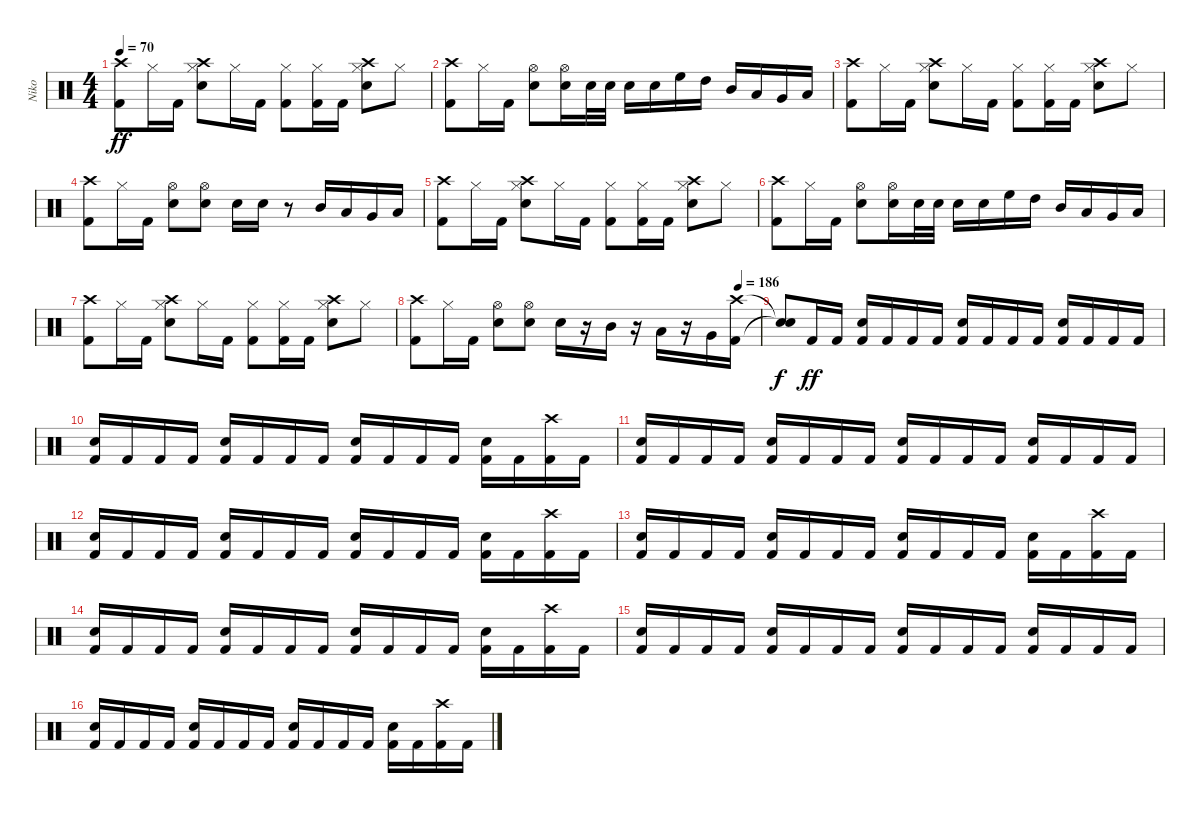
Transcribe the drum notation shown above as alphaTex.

\track ("Niko" "Niko") {instrument percussion}
\staff {score}
\articulation defaults
\ts (4 4)
\tempo 70
\clef neutral
\ks c
("Kick (hit) 2" "Crash high (hit)").8{dy ff} "Hi-Hat (closed)".16 "Kick (hit) 2".16 ("Snare (hit) 2" "Hi-Hat (closed)" "Crash high (hit)").8 "Hi-Hat (closed)".16 "Kick (hit) 2".16 ("Kick (hit) 2" "Hi-Hat (closed)").8 ("Kick (hit) 2" "Hi-Hat (closed)").16 "Kick (hit) 2".16 ("Snare (hit) 2" "Hi-Hat (closed)" "Crash high (hit)").8 "Hi-Hat (closed)".8 |
("Kick (hit) 2" "Crash high (hit)").8 "Hi-Hat (closed)".16 "Kick (hit) 2".16 ("Snare (hit) 2" "Hi-Hat (open)").8 ("Snare (hit) 2" "Hi-Hat (open)").16 "Snare (hit) 2".32 "Snare (hit) 2".32 "Snare (hit) 2".16 "Snare (hit) 2".16 "High Floor Tom (hit)".16 "High Tom (hit)".16 "Mid Tom (hit)".16 "Low Tom (hit)".16 "Very Low Tom (hit)".16 "Low Floor Tom (hit)".16 |
("Kick (hit) 2" "Crash high (hit)").8 "Hi-Hat (closed)".16 "Kick (hit) 2".16 ("Snare (hit) 2" "Hi-Hat (closed)" "Crash high (hit)").8 "Hi-Hat (closed)".16 "Kick (hit) 2".16 ("Kick (hit) 2" "Hi-Hat (closed)").8 ("Kick (hit) 2" "Hi-Hat (closed)").16 "Kick (hit) 2".16 ("Snare (hit) 2" "Hi-Hat (closed)" "Crash high (hit)").8 "Hi-Hat (closed)".8 |
("Kick (hit) 2" "Crash high (hit)").8 "Hi-Hat (closed)".16 "Kick (hit) 2".16 ("Snare (hit) 2" "Hi-Hat (open)").8 ("Snare (hit) 2" "Hi-Hat (open)").8 "Snare (hit) 2".16 "Snare (hit) 2".16 r.8 "Mid Tom (hit)".16 "Low Tom (hit)".16 "Very Low Tom (hit)".16 "Low Floor Tom (hit)".16 |
("Kick (hit) 2" "Crash high (hit)").8 "Hi-Hat (closed)".16 "Kick (hit) 2".16 ("Snare (hit) 2" "Hi-Hat (closed)" "Crash high (hit)").8 "Hi-Hat (closed)".16 "Kick (hit) 2".16 ("Kick (hit) 2" "Hi-Hat (closed)").8 ("Kick (hit) 2" "Hi-Hat (closed)").16 "Kick (hit) 2".16 ("Snare (hit) 2" "Hi-Hat (closed)" "Crash high (hit)").8 "Hi-Hat (closed)".8 |
("Kick (hit) 2" "Crash high (hit)").8 "Hi-Hat (closed)".16 "Kick (hit) 2".16 ("Snare (hit) 2" "Hi-Hat (open)").8 ("Snare (hit) 2" "Hi-Hat (open)").16 "Snare (hit) 2".32 "Snare (hit) 2".32 "Snare (hit) 2".16 "Snare (hit) 2".16 "High Floor Tom (hit)".16 "High Tom (hit)".16 "Mid Tom (hit)".16 "Low Tom (hit)".16 "Very Low Tom (hit)".16 "Low Floor Tom (hit)".16 |
("Kick (hit) 2" "Crash high (hit)").8 "Hi-Hat (closed)".16 "Kick (hit) 2".16 ("Snare (hit) 2" "Hi-Hat (closed)" "Crash high (hit)").8 "Hi-Hat (closed)".16 "Kick (hit) 2".16 ("Kick (hit) 2" "Hi-Hat (closed)").8 ("Kick (hit) 2" "Hi-Hat (closed)").16 "Kick (hit) 2".16 ("Snare (hit) 2" "Hi-Hat (closed)" "Crash high (hit)").8 "Hi-Hat (closed)".8 |
\tempo (186 0.9375)
("Kick (hit) 2" "Crash high (hit)").8 "Hi-Hat (closed)".16 "Kick (hit) 2".16 ("Snare (hit) 2" "Hi-Hat (open)").8 ("Snare (hit) 2" "Hi-Hat (open)").8 "Snare (hit) 2".16 r.16 "Mid Tom (hit)".16 r.16 "Low Tom (hit)".16 r.16 "Very Low Tom (hit)".16 ("Kick (hit) 2" "Crash high (hit)").16 |
("Snare (hit)"{t} "Snare (hit)"{t}).8{dy f} "Kick (hit) 2".16{dy ff} "Kick (hit) 2".16 ("Kick (hit) 2" "Snare (hit) 2").16 "Kick (hit) 2".16 "Kick (hit) 2".16 "Kick (hit) 2".16 ("Kick (hit) 2" "Snare (hit) 2").16 "Kick (hit) 2".16 "Kick (hit) 2".16 "Kick (hit) 2".16 ("Kick (hit) 2" "Snare (hit) 2").16 "Kick (hit) 2".16 "Kick (hit) 2".16 "Kick (hit) 2".16 |
("Kick (hit) 2" "Snare (hit) 2").16 "Kick (hit) 2".16 "Kick (hit) 2".16 "Kick (hit) 2".16 ("Kick (hit) 2" "Snare (hit) 2").16 "Kick (hit) 2".16 "Kick (hit) 2".16 "Kick (hit) 2".16 ("Kick (hit) 2" "Snare (hit) 2").16 "Kick (hit) 2".16 "Kick (hit) 2".16 "Kick (hit) 2".16 ("Kick (hit) 2" "Snare (hit) 2").16 "Kick (hit) 2".16 ("Kick (hit) 2" "Crash high (hit)").16 "Kick (hit) 2".16 |
("Kick (hit) 2" "Snare (hit) 2").16 "Kick (hit) 2".16 "Kick (hit) 2".16 "Kick (hit) 2".16 ("Kick (hit) 2" "Snare (hit) 2").16 "Kick (hit) 2".16 "Kick (hit) 2".16 "Kick (hit) 2".16 ("Kick (hit) 2" "Snare (hit) 2").16 "Kick (hit) 2".16 "Kick (hit) 2".16 "Kick (hit) 2".16 ("Kick (hit) 2" "Snare (hit) 2").16 "Kick (hit) 2".16 "Kick (hit) 2".16 "Kick (hit) 2".16 |
("Kick (hit) 2" "Snare (hit) 2").16 "Kick (hit) 2".16 "Kick (hit) 2".16 "Kick (hit) 2".16 ("Kick (hit) 2" "Snare (hit) 2").16 "Kick (hit) 2".16 "Kick (hit) 2".16 "Kick (hit) 2".16 ("Kick (hit) 2" "Snare (hit) 2").16 "Kick (hit) 2".16 "Kick (hit) 2".16 "Kick (hit) 2".16 ("Kick (hit) 2" "Snare (hit) 2").16 "Kick (hit) 2".16 ("Kick (hit) 2" "Crash high (hit)").16 "Kick (hit) 2".16 |
("Kick (hit) 2" "Snare (hit) 2").16 "Kick (hit) 2".16 "Kick (hit) 2".16 "Kick (hit) 2".16 ("Kick (hit) 2" "Snare (hit) 2").16 "Kick (hit) 2".16 "Kick (hit) 2".16 "Kick (hit) 2".16 ("Kick (hit) 2" "Snare (hit) 2").16 "Kick (hit) 2".16 "Kick (hit) 2".16 "Kick (hit) 2".16 ("Kick (hit) 2" "Snare (hit) 2").16 "Kick (hit) 2".16 ("Kick (hit) 2" "Crash high (hit)").16 "Kick (hit) 2".16 |
("Kick (hit) 2" "Snare (hit) 2").16 "Kick (hit) 2".16 "Kick (hit) 2".16 "Kick (hit) 2".16 ("Kick (hit) 2" "Snare (hit) 2").16 "Kick (hit) 2".16 "Kick (hit) 2".16 "Kick (hit) 2".16 ("Kick (hit) 2" "Snare (hit) 2").16 "Kick (hit) 2".16 "Kick (hit) 2".16 "Kick (hit) 2".16 ("Kick (hit) 2" "Snare (hit) 2").16 "Kick (hit) 2".16 ("Kick (hit) 2" "Crash high (hit)").16 "Kick (hit) 2".16 |
("Kick (hit) 2" "Snare (hit) 2").16 "Kick (hit) 2".16 "Kick (hit) 2".16 "Kick (hit) 2".16 ("Kick (hit) 2" "Snare (hit) 2").16 "Kick (hit) 2".16 "Kick (hit) 2".16 "Kick (hit) 2".16 ("Kick (hit) 2" "Snare (hit) 2").16 "Kick (hit) 2".16 "Kick (hit) 2".16 "Kick (hit) 2".16 ("Kick (hit) 2" "Snare (hit) 2").16 "Kick (hit) 2".16 "Kick (hit) 2".16 "Kick (hit) 2".16 |
("Kick (hit) 2" "Snare (hit) 2").16 "Kick (hit) 2".16 "Kick (hit) 2".16 "Kick (hit) 2".16 ("Kick (hit) 2" "Snare (hit) 2").16 "Kick (hit) 2".16 "Kick (hit) 2".16 "Kick (hit) 2".16 ("Kick (hit) 2" "Snare (hit) 2").16 "Kick (hit) 2".16 "Kick (hit) 2".16 "Kick (hit) 2".16 ("Kick (hit) 2" "Snare (hit) 2").16 "Kick (hit) 2".16 ("Kick (hit) 2" "Crash high (hit)").16 "Kick (hit) 2".16
